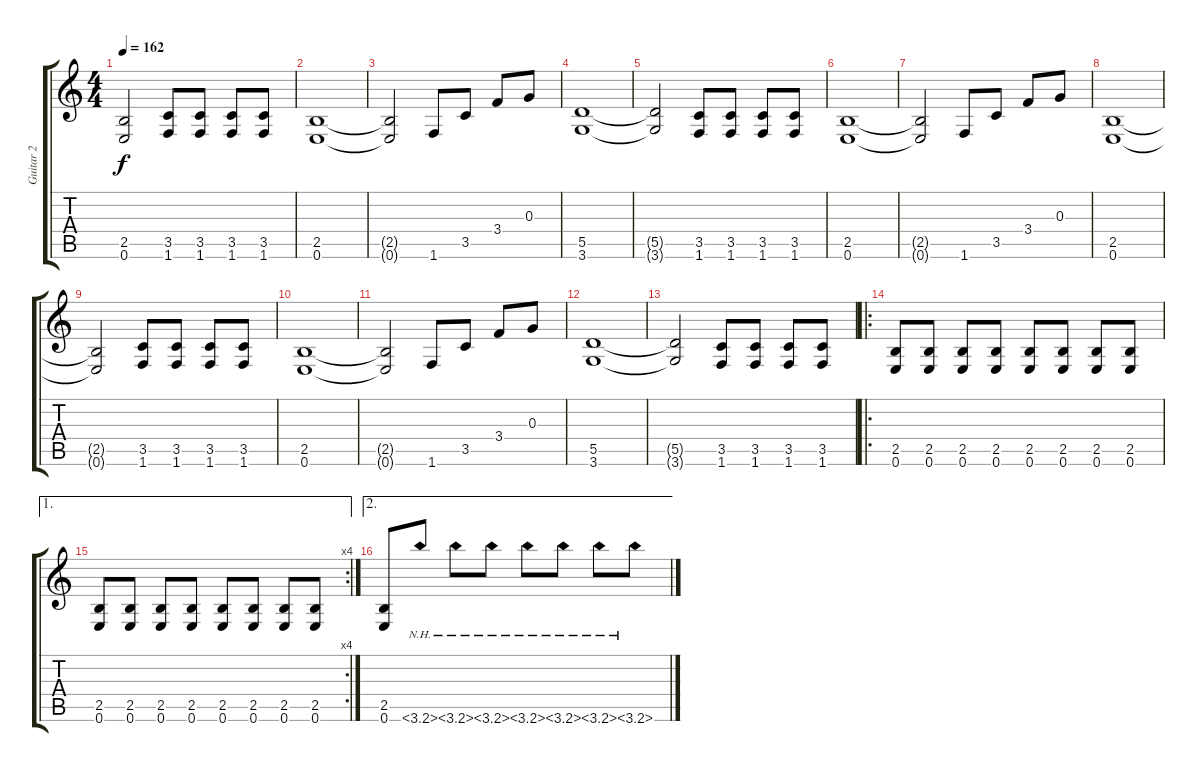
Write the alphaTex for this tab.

\track ("Guitar 2" "Guitar 2") {instrument distortionguitar}
\staff {score tabs}
\tuning (E4 B3 G3 D3 A2 E2) {hide}
\ts (4 4)
\tempo 162
\clef g2
\ks c
(2.5{t} 0.6{t}).2{dy f} (3.5 1.6).8 (3.5 1.6).8 (3.5 1.6).8 (3.5 1.6).8 |
(2.5 0.6).1 |
(2.5{t} 0.6{t}).2 1.6.8 3.5.8 3.4.8 0.3.8 |
(5.5 3.6).1 |
(5.5{t} 3.6{t}).2 (3.5 1.6).8 (3.5 1.6).8 (3.5 1.6).8 (3.5 1.6).8 |
(2.5 0.6).1 |
(2.5{t} 0.6{t}).2 1.6.8 3.5.8 3.4.8 0.3.8 |
(2.5 0.6).1 |
(2.5{t} 0.6{t}).2 (3.5 1.6).8 (3.5 1.6).8 (3.5 1.6).8 (3.5 1.6).8 |
(2.5 0.6).1 |
(2.5{t} 0.6{t}).2 1.6.8 3.5.8 3.4.8 0.3.8 |
(5.5 3.6).1 |
(5.5{t} 3.6{t}).2 (3.5 1.6).8 (3.5 1.6).8 (3.5 1.6).8 (3.5 1.6).8 |
\ro
(2.5 0.6).8 (2.5 0.6).8 (2.5 0.6).8 (2.5 0.6).8 (2.5 0.6).8 (2.5 0.6).8 (2.5 0.6).8 (2.5 0.6).8 |
\ae 1
\rc 4
(2.5 0.6).8 (2.5 0.6).8 (2.5 0.6).8 (2.5 0.6).8 (2.5 0.6).8 (2.5 0.6).8 (2.5 0.6).8 (2.5 0.6).8 |
\ae 2
(2.5 0.6).8 3.6{nh}.8 3.6{nh}.8 3.6{nh}.8 3.6{nh}.8 3.6{nh}.8 3.6{nh}.8 3.6{nh}.8
